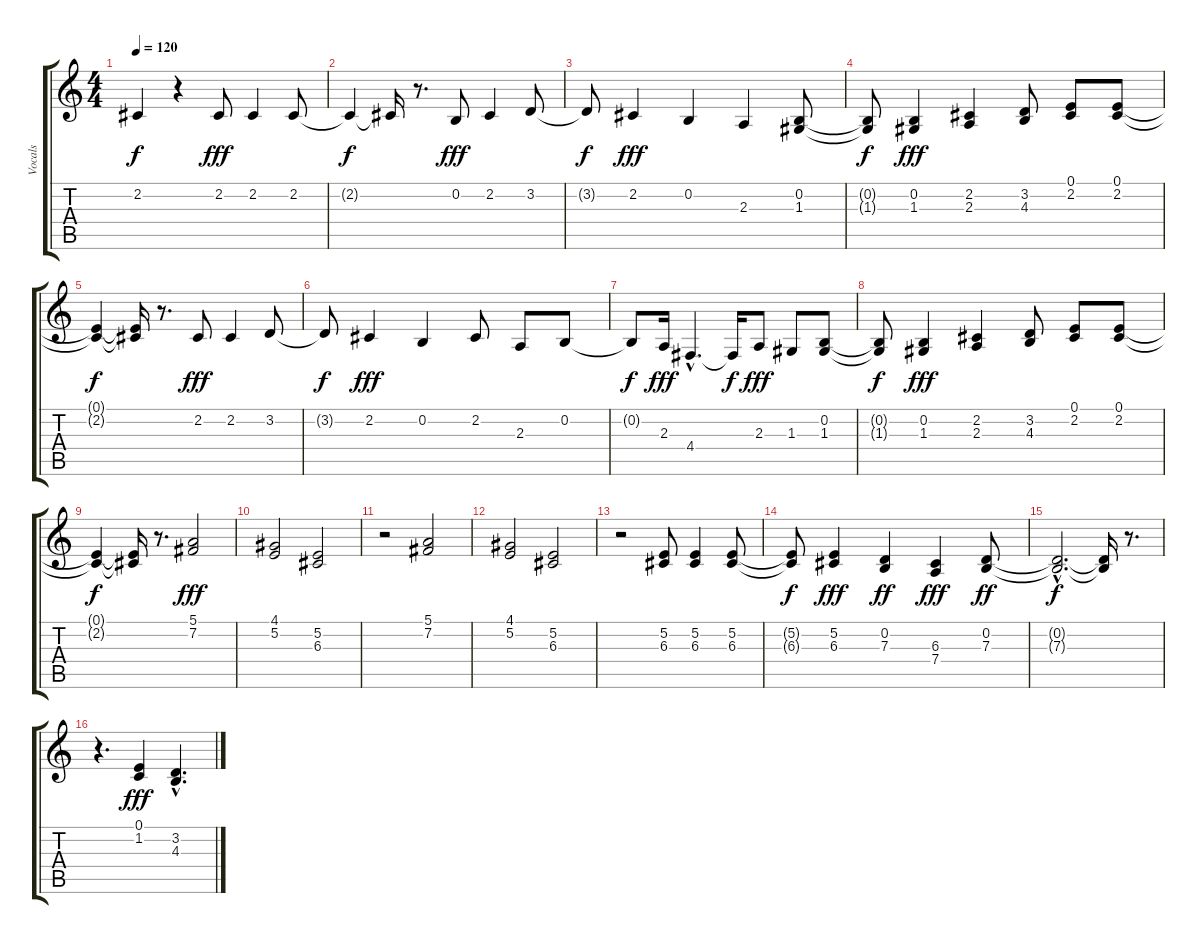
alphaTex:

\track ("Vocals" "Vocals") {instrument oboe}
\staff {score tabs}
\tuning (E4 B3 G3 D3 A2 E2) {hide}
\ts (4 4)
\tempo 120
\clef g2
\ks c
2.2{t}.4{dy f} r.4 2.2.8{dy fff} 2.2.4 2.2.8 |
2.2{t}.4{dy f} 2.2{t}.16 r.8{d} 0.2.8{dy fff} 2.2.4 3.2.8 |
3.2{t}.8{dy f} 2.2.4{dy fff} 0.2.4 2.3.4 (0.2 1.3).8 |
(0.2{t} 1.3{t}).8{dy f} (0.2 1.3).4{dy fff} (2.2 2.3).4 (3.2 4.3).8 (0.1 2.2).8 (0.1 2.2).8 |
(0.1{t} 2.2{t}).4{dy f} (0.1{t} 2.2{t}).16 r.8{d} 2.2.8{dy fff} 2.2.4 3.2.8 |
3.2{t}.8{dy f} 2.2.4{dy fff} 0.2.4 2.2.8 2.3.8 0.2.8 |
0.2{t}.8{dy f} 2.3.16{dy fff} 4.4{hac}.4{d} 4.4{t}.16{dy f} 2.3.8{dy fff} 1.3.8 (0.2 1.3).8 |
(0.2{t} 1.3{t}).8{dy f} (0.2 1.3).4{dy fff} (2.2 2.3).4 (3.2 4.3).8 (0.1 2.2).8 (0.1 2.2).8 |
(0.1{t} 2.2{t}).4{dy f} (0.1{t} 2.2{t}).16 r.8{d} (5.1 7.2).2{dy fff} |
(4.1 5.2).2 (5.2 6.3).2 |
r.2 (5.1 7.2).2 |
(4.1 5.2).2 (5.2 6.3).2 |
r.2 (5.2 6.3).8 (5.2 6.3).4 (5.2 6.3).8 |
(5.2{t} 6.3{t}).8{dy f} (5.2 6.3).4{dy fff} (0.2 7.3).4{dy ff} (6.3 7.4).4{dy fff} (0.2 7.3).8{dy ff} |
(0.2{hac t} 7.3{hac t}).2{d dy f} (0.2{t} 7.3{t}).16 r.8{d} |
r.4{d} (0.1 1.2).4{dy fff} (3.2{hac} 4.3{hac}).4{d}
